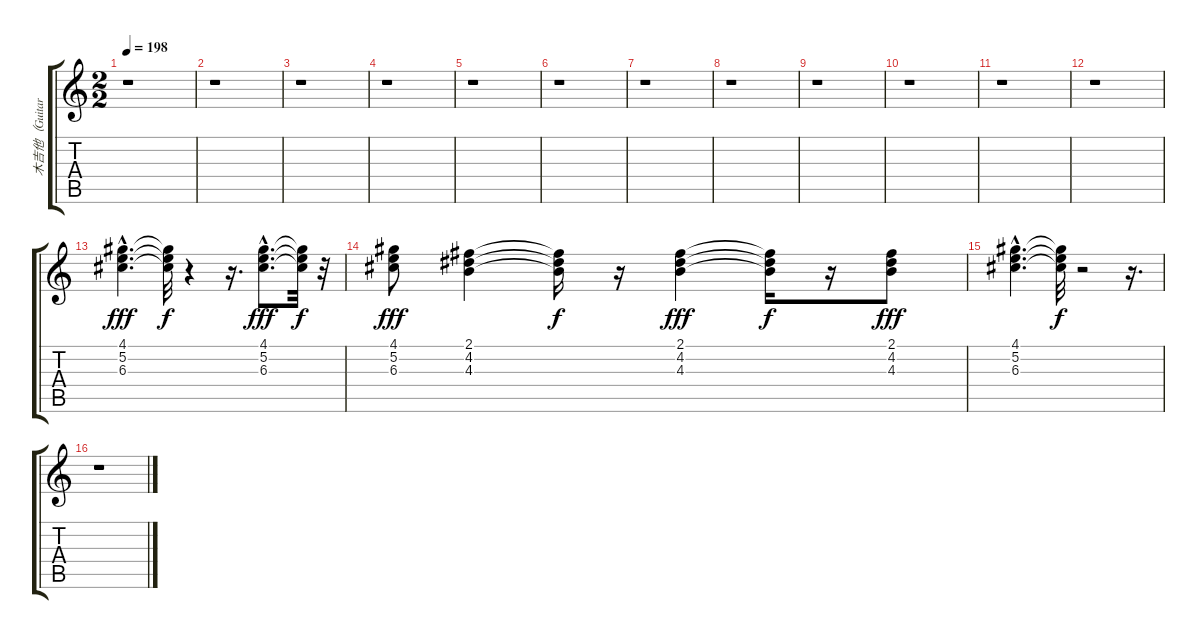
\track ("木吉他（Guitar）" "木吉他（Guitar") {instrument acousticguitarsteel}
\staff {score tabs}
\tuning (E4 B3 G3 D3 A2 E2) {hide}
\ts (2 2)
\tempo 198
\clef g2
\ks c
r.1{dy fff instrument acousticguitarsteel} |
r.1 |
r.1 |
r.1 |
r.1 |
r.1 |
r.1 |
r.1 |
r.1 |
r.1 |
r.1 |
r.1 |
(4.1{hac} 5.2{hac} 6.3{hac}).4{d} (4.1{t} 5.2{t} 6.3{t}).32{dy f} r.4 r.16{d} (4.1{hac} 5.2{hac} 6.3{hac}).8{d dy fff} (4.1{t} 5.2{t} 6.3{t}).32{dy f} r.32 |
(4.1 5.2 6.3).8{dy fff} (2.1 4.2 4.3).4 (2.1{t} 4.2{t} 4.3{t}).16{dy f} r.16 (2.1 4.2 4.3).4{dy fff} (2.1{t} 4.2{t} 4.3{t}).16{dy f} r.16 (2.1 4.2 4.3).8{dy fff} |
(4.1{hac} 5.2{hac} 6.3{hac}).4{d} (4.1{t} 5.2{t} 6.3{t}).32{dy f} r.2 r.16{d} |
r.1
